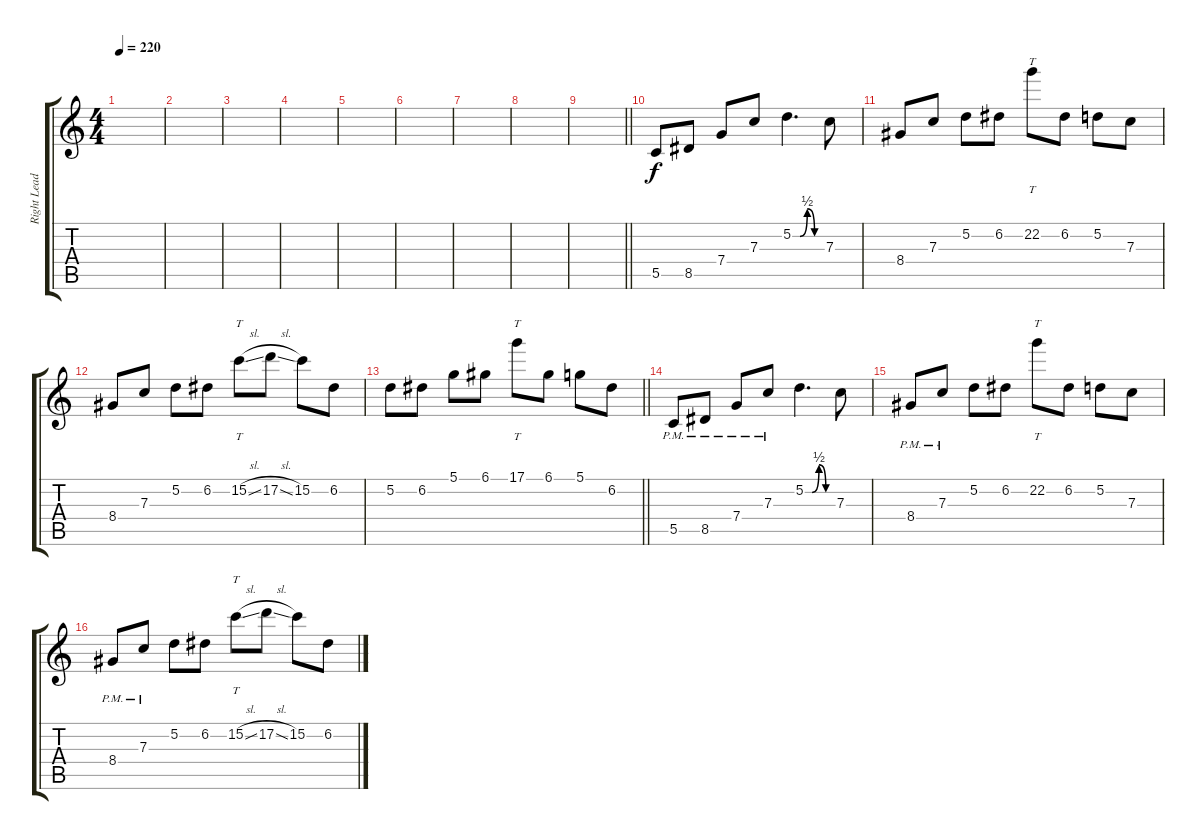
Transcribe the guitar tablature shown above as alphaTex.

\track ("Right Lead 1" "Right Lead") {instrument distortionguitar}
\staff {score tabs}
\tuning (D4 A3 F3 C3 G2 C2) {hide}
\ts (4 4)
\tempo 220
\clef g2
\ks c
|
|
|
|
|
|
|
|
\barLineRight lightlight
|
\section ("" "")
5.5.8{volume 16} 8.5.8 7.4.8 7.3.8 5.2{be (custom 0 0 15 0 30 2 45 0 60 0)}.4{d} 7.3.8 |
8.4.8 7.3.8 5.2.8 6.2.8 22.2.8{tt} 6.2.8 5.2.8 7.3.8 |
8.4.8 7.3.8 5.2.8 6.2.8 15.2{sl}.8{tt} 17.2{sl}.8 15.2.8 6.2.8 |
\barLineRight lightlight
5.2.8 6.2.8 5.1.8 6.1.8 17.1.8{tt} 6.1.8 5.1.8 6.2.8 |
5.5{pm}.8 8.5{pm}.8 7.4{pm}.8 7.3{pm}.8 5.2{be (custom 0 0 15 0 30 2 45 0 60 0)}.4{d} 7.3.8 |
8.4{pm}.8 7.3{pm}.8 5.2.8 6.2.8 22.2.8{tt} 6.2.8 5.2.8 7.3.8 |
8.4{pm}.8 7.3{pm}.8 5.2.8 6.2.8 15.2{sl}.8{tt} 17.2{sl}.8 15.2.8 6.2.8
